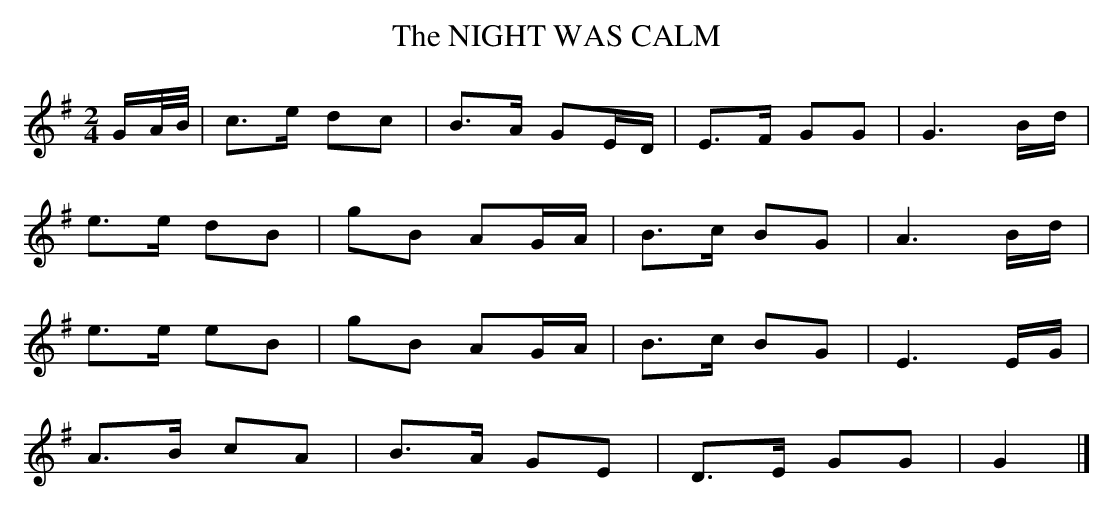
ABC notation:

X:1
T:NIGHT WAS CALM, The
Y:"slow"
M:2/4
L:1/16
K:G
GA/B/|c3e d2c2|B3A G2ED|E3F G2G2|G6Bd|
e3e d2B2|g2B2 A2GA|B3c B2G2|A6Bd|
e3e e2B2|g2B2 A2GA|B3c B2G2|E6EG|
A3B c2A2|B3A G2E2|D3E G2G2|G4|]
